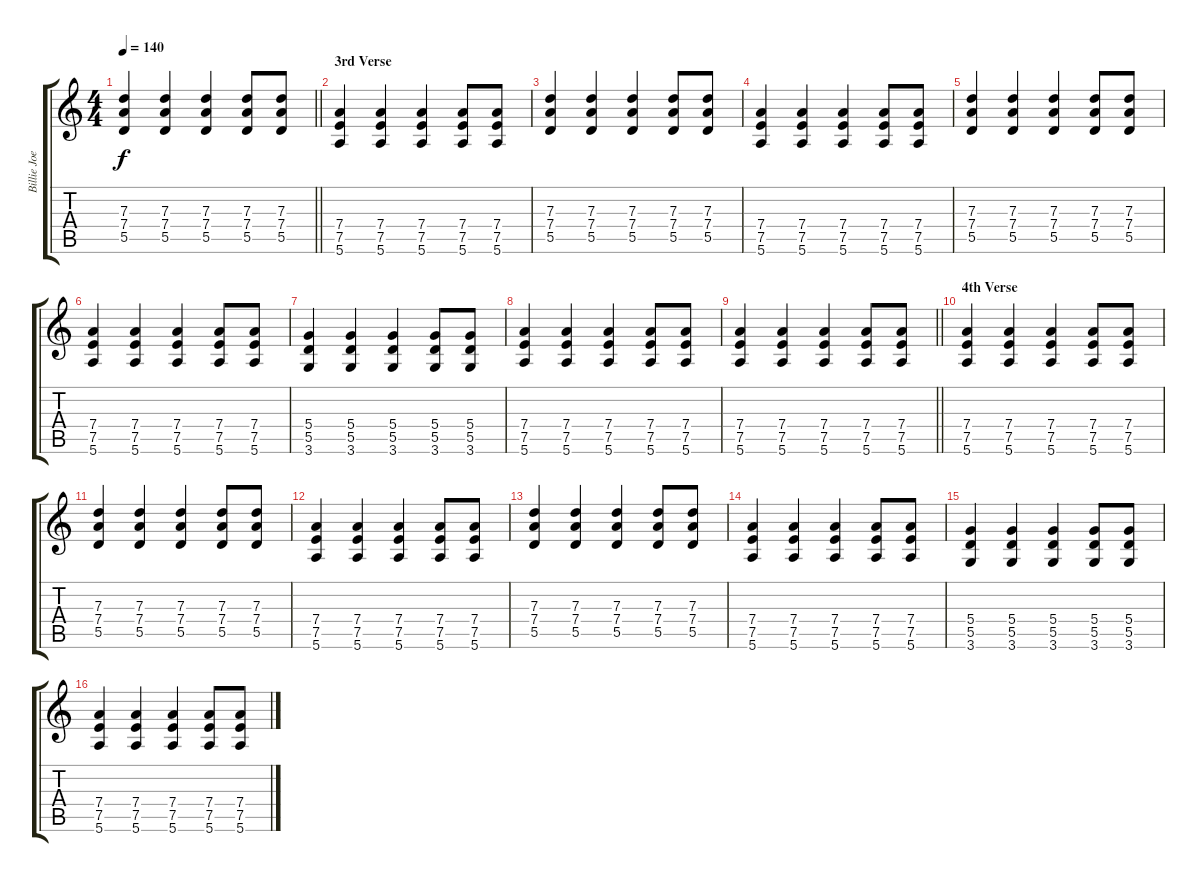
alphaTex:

\track ("Billie Joe Armstrong (Guitar Double)" "Billie Joe") {instrument distortionguitar}
\staff {score tabs}
\tuning (E4 B3 G3 D3 A2 E2) {hide}
\ts (4 4)
\tempo 140
\clef g2
\barLineRight lightlight
\ks c
(7.3 7.4 5.5).4{dy f} (7.3 7.4 5.5).4 (7.3 7.4 5.5).4 (7.3 7.4 5.5).8 (7.3 7.4 5.5).8 |
\section ("" "3rd Verse")
(7.4 7.5 5.6).4 (7.4 7.5 5.6).4 (7.4 7.5 5.6).4 (7.4 7.5 5.6).8 (7.4 7.5 5.6).8 |
(7.3 7.4 5.5).4 (7.3 7.4 5.5).4 (7.3 7.4 5.5).4 (7.3 7.4 5.5).8 (7.3 7.4 5.5).8 |
(7.4 7.5 5.6).4 (7.4 7.5 5.6).4 (7.4 7.5 5.6).4 (7.4 7.5 5.6).8 (7.4 7.5 5.6).8 |
(7.3 7.4 5.5).4 (7.3 7.4 5.5).4 (7.3 7.4 5.5).4 (7.3 7.4 5.5).8 (7.3 7.4 5.5).8 |
(7.4 7.5 5.6).4 (7.4 7.5 5.6).4 (7.4 7.5 5.6).4 (7.4 7.5 5.6).8 (7.4 7.5 5.6).8 |
(5.4 5.5 3.6).4 (5.4 5.5 3.6).4 (5.4 5.5 3.6).4 (5.4 5.5 3.6).8 (5.4 5.5 3.6).8 |
(7.4 7.5 5.6).4 (7.4 7.5 5.6).4 (7.4 7.5 5.6).4 (7.4 7.5 5.6).8 (7.4 7.5 5.6).8 |
\barLineRight lightlight
(7.4 7.5 5.6).4 (7.4 7.5 5.6).4 (7.4 7.5 5.6).4 (7.4 7.5 5.6).8 (7.4 7.5 5.6).8 |
\section ("" "4th Verse")
(7.4 7.5 5.6).4 (7.4 7.5 5.6).4 (7.4 7.5 5.6).4 (7.4 7.5 5.6).8 (7.4 7.5 5.6).8 |
(7.3 7.4 5.5).4 (7.3 7.4 5.5).4 (7.3 7.4 5.5).4 (7.3 7.4 5.5).8 (7.3 7.4 5.5).8 |
(7.4 7.5 5.6).4 (7.4 7.5 5.6).4 (7.4 7.5 5.6).4 (7.4 7.5 5.6).8 (7.4 7.5 5.6).8 |
(7.3 7.4 5.5).4 (7.3 7.4 5.5).4 (7.3 7.4 5.5).4 (7.3 7.4 5.5).8 (7.3 7.4 5.5).8 |
(7.4 7.5 5.6).4 (7.4 7.5 5.6).4 (7.4 7.5 5.6).4 (7.4 7.5 5.6).8 (7.4 7.5 5.6).8 |
(5.4 5.5 3.6).4 (5.4 5.5 3.6).4 (5.4 5.5 3.6).4 (5.4 5.5 3.6).8 (5.4 5.5 3.6).8 |
(7.4 7.5 5.6).4 (7.4 7.5 5.6).4 (7.4 7.5 5.6).4 (7.4 7.5 5.6).8 (7.4 7.5 5.6).8
